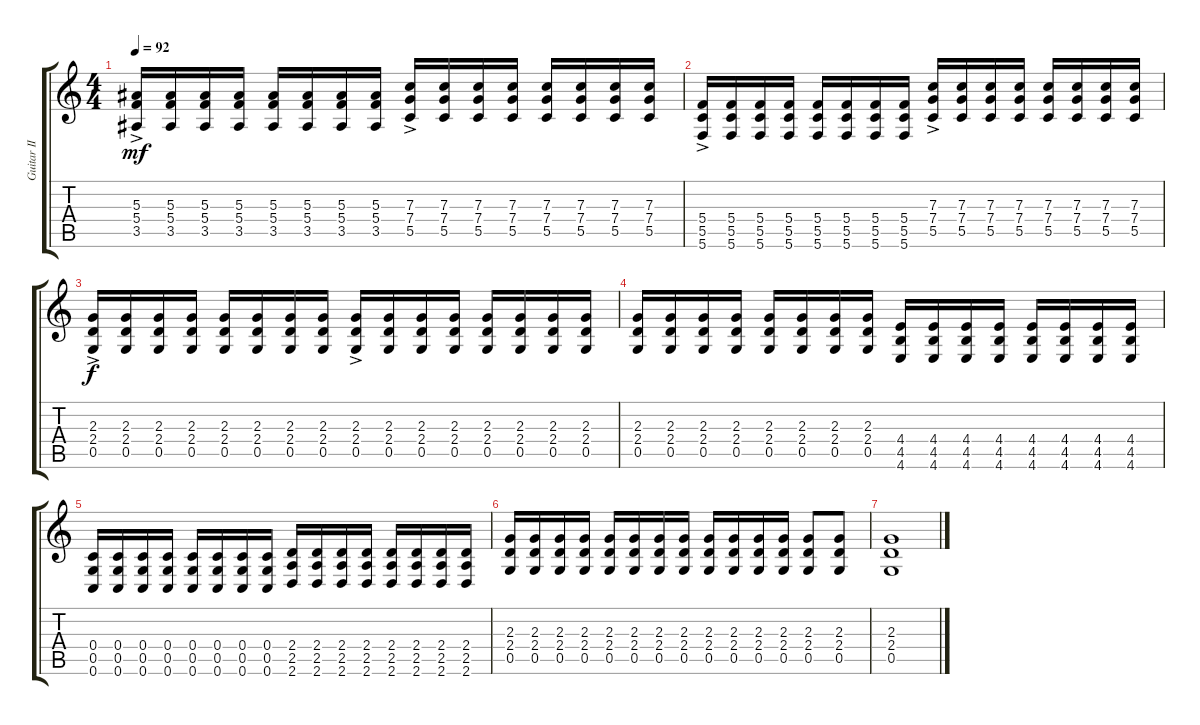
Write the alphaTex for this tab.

\track ("Guitar II" "Guitar II") {instrument overdrivenguitar}
\staff {score tabs}
\tuning (D4 A3 F3 C3 G2 C2) {hide}
\ts (4 4)
\tempo 92
\clef g2
\ks c
(5.3{ac} 5.4{ac} 3.5{ac}).16{dy mf} (5.3 5.4 3.5).16 (5.3 5.4 3.5).16 (5.3 5.4 3.5).16 (5.3 5.4 3.5).16 (5.3 5.4 3.5).16 (5.3 5.4 3.5).16 (5.3 5.4 3.5).16 (7.3{ac} 7.4{ac} 5.5{ac}).16 (7.3 7.4 5.5).16 (7.3 7.4 5.5).16 (7.3 7.4 5.5).16 (7.3 7.4 5.5).16 (7.3 7.4 5.5).16 (7.3 7.4 5.5).16 (7.3 7.4 5.5).16 |
(5.4{ac} 5.5{ac} 5.6{ac}).16 (5.4 5.5 5.6).16 (5.4 5.5 5.6).16 (5.4 5.5 5.6).16 (5.4 5.5 5.6).16 (5.4 5.5 5.6).16 (5.4 5.5 5.6).16 (5.4 5.5 5.6).16 (7.3{ac} 7.4 5.5{ac}).16 (7.3 7.4 5.5).16 (7.3 7.4 5.5).16 (7.3 7.4 5.5).16 (7.3 7.4 5.5).16 (7.3 7.4 5.5).16 (7.3 7.4 5.5).16 (7.3 7.4 5.5).16 |
(2.3{ac} 2.4{ac} 0.5{ac}).16{dy f} (2.3 2.4 0.5).16 (2.3 2.4 0.5).16 (2.3 2.4 0.5).16 (2.3 2.4 0.5).16 (2.3 2.4 0.5).16 (2.3 2.4 0.5).16 (2.3 2.4 0.5).16 (2.3{ac} 2.4{ac} 0.5{ac}).16 (2.3 2.4 0.5).16 (2.3 2.4 0.5).16 (2.3 2.4 0.5).16 (2.3 2.4 0.5).16 (2.3 2.4 0.5).16 (2.3 2.4 0.5).16 (2.3 2.4 0.5).16 |
(2.3 2.4 0.5).16 (2.3 2.4 0.5).16 (2.3 2.4 0.5).16 (2.3 2.4 0.5).16 (2.3 2.4 0.5).16 (2.3 2.4 0.5).16 (2.3 2.4 0.5).16 (2.3 2.4 0.5).16 (4.4 4.5 4.6).16 (4.4 4.5 4.6).16 (4.4 4.5 4.6).16 (4.4 4.5 4.6).16 (4.4 4.5 4.6).16 (4.4 4.5 4.6).16 (4.4 4.5 4.6).16 (4.4 4.5 4.6).16 |
(0.4 0.5 0.6).16 (0.4 0.5 0.6).16 (0.4 0.5 0.6).16 (0.4 0.5 0.6).16 (0.4 0.5 0.6).16 (0.4 0.5 0.6).16 (0.4 0.5 0.6).16 (0.4 0.5 0.6).16 (2.4 2.5 2.6).16 (2.4 2.5 2.6).16 (2.4 2.5 2.6).16 (2.4 2.5 2.6).16 (2.4 2.5 2.6).16 (2.4 2.5 2.6).16 (2.4 2.5 2.6).16 (2.4 2.5 2.6).16 |
(2.3 2.4 0.5).16 (2.3 2.4 0.5).16 (2.3 2.4 0.5).16 (2.3 2.4 0.5).16 (2.3 2.4 0.5).16 (2.3 2.4 0.5).16 (2.3 2.4 0.5).16 (2.3 2.4 0.5).16 (2.3 2.4 0.5).16 (2.3 2.4 0.5).16 (2.3 2.4 0.5).16 (2.3 2.4 0.5).16 (2.3 2.4 0.5).8 (2.3 2.4 0.5).8 |
(2.3 2.4 0.5).1
